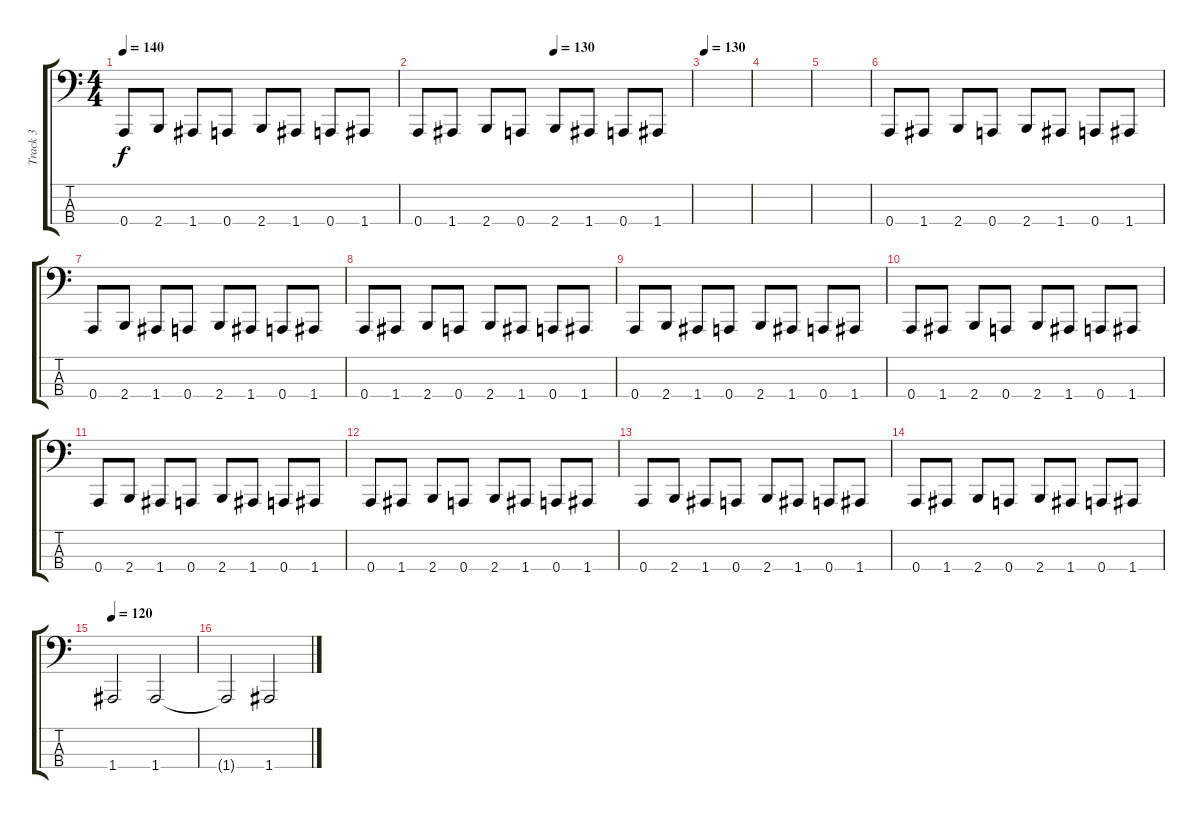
\track ("Track 3" "Track 3") {instrument electricbasspick}
\staff {score tabs}
\tuning (D2 A1 E1 A0) {hide}
\ts (4 4)
\tempo 140
\clef f4
\ks c
0.4.8{dy f} 2.4.8 1.4.8 0.4.8 2.4.8 1.4.8 0.4.8 1.4.8 |
\tempo (130 0.5)
0.4.8 1.4.8 2.4.8 0.4.8 2.4.8 1.4.8 0.4.8 1.4.8 |
\tempo 130
|
|
|
0.4.8 1.4.8 2.4.8 0.4.8 2.4.8 1.4.8 0.4.8 1.4.8 |
0.4.8 2.4.8 1.4.8 0.4.8 2.4.8 1.4.8 0.4.8 1.4.8 |
0.4.8 1.4.8 2.4.8 0.4.8 2.4.8 1.4.8 0.4.8 1.4.8 |
0.4.8 2.4.8 1.4.8 0.4.8 2.4.8 1.4.8 0.4.8 1.4.8 |
0.4.8 1.4.8 2.4.8 0.4.8 2.4.8 1.4.8 0.4.8 1.4.8 |
0.4.8 2.4.8 1.4.8 0.4.8 2.4.8 1.4.8 0.4.8 1.4.8 |
0.4.8 1.4.8 2.4.8 0.4.8 2.4.8 1.4.8 0.4.8 1.4.8 |
0.4.8 2.4.8 1.4.8 0.4.8 2.4.8 1.4.8 0.4.8 1.4.8 |
0.4.8 1.4.8 2.4.8 0.4.8 2.4.8 1.4.8 0.4.8 1.4.8 |
\tempo 120
1.4.2 1.4.2 |
1.4{t}.2 1.4.2
